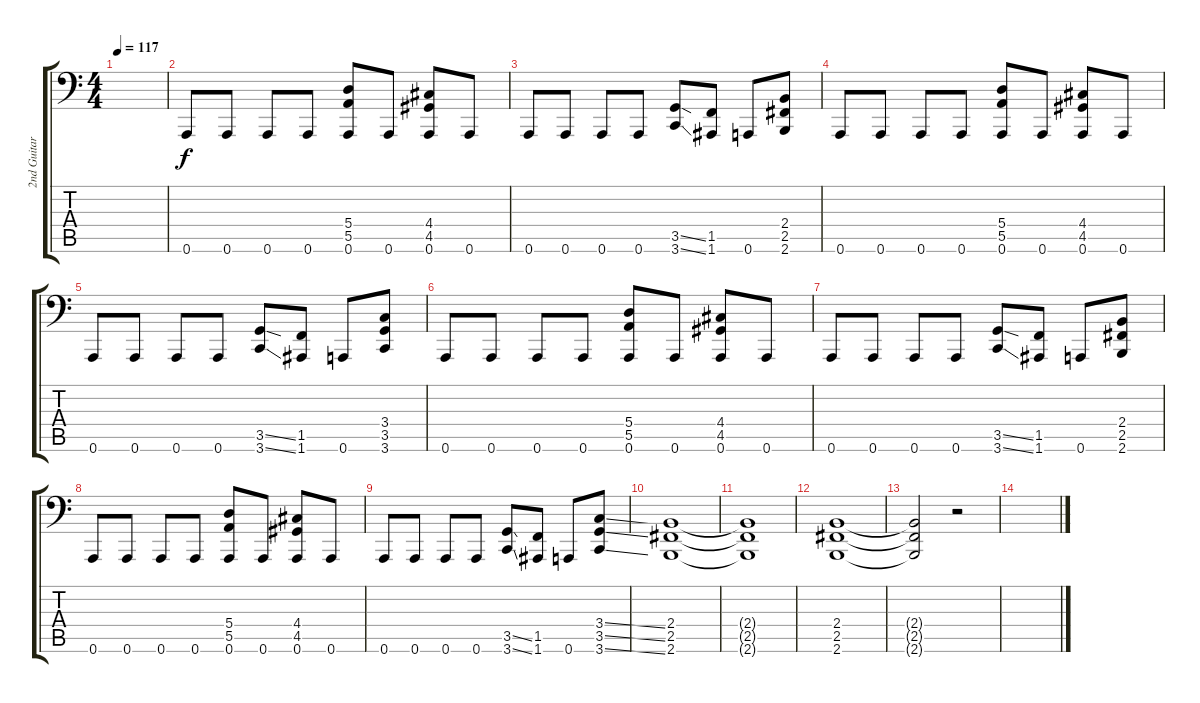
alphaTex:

\track ("2nd Guitar (with a nice effect,too)" "2nd Guitar") {instrument vibraphone}
\staff {score tabs}
\tuning (E4 B3 G3 A2 E2 A1) {hide}
\ts (4 4)
\tempo 117
\clef f4
\ks c
|
\section ("" "")
0.6.8{volume 12 instrument overdrivenguitar} 0.6.8 0.6.8 0.6.8 (5.4 5.5 0.6).8 0.6.8 (4.4 4.5 0.6).8 0.6.8 |
0.6.8 0.6.8 0.6.8 0.6.8 (3.5{ss} 3.6{ss}).8 (1.5 1.6).8 0.6.8 (2.4 2.5 2.6).8 |
0.6.8 0.6.8 0.6.8 0.6.8 (5.4 5.5 0.6).8 0.6.8 (4.4 4.5 0.6).8 0.6.8 |
0.6.8 0.6.8 0.6.8 0.6.8 (3.5{ss} 3.6{ss}).8 (1.5 1.6).8 0.6.8 (3.4 3.5 3.6).8 |
0.6.8 0.6.8 0.6.8 0.6.8 (5.4 5.5 0.6).8 0.6.8 (4.4 4.5 0.6).8 0.6.8 |
0.6.8 0.6.8 0.6.8 0.6.8 (3.5{ss} 3.6{ss}).8 (1.5 1.6).8 0.6.8 (2.4 2.5 2.6).8 |
0.6.8 0.6.8 0.6.8 0.6.8 (5.4 5.5 0.6).8 0.6.8 (4.4 4.5 0.6).8 0.6.8 |
0.6.8 0.6.8 0.6.8 0.6.8 (3.5{ss} 3.6{ss}).8 (1.5 1.6).8 0.6.8 (3.4{ss} 3.5{ss} 3.6{ss}).8 |
(2.4 2.5 2.6).1 |
(2.4{t} 2.5{t} 2.6{t}).1 |
(2.4 2.5 2.6).1 |
(2.4{t} 2.5{t} 2.6{t}).2 r.2 |
\section ("" "")
